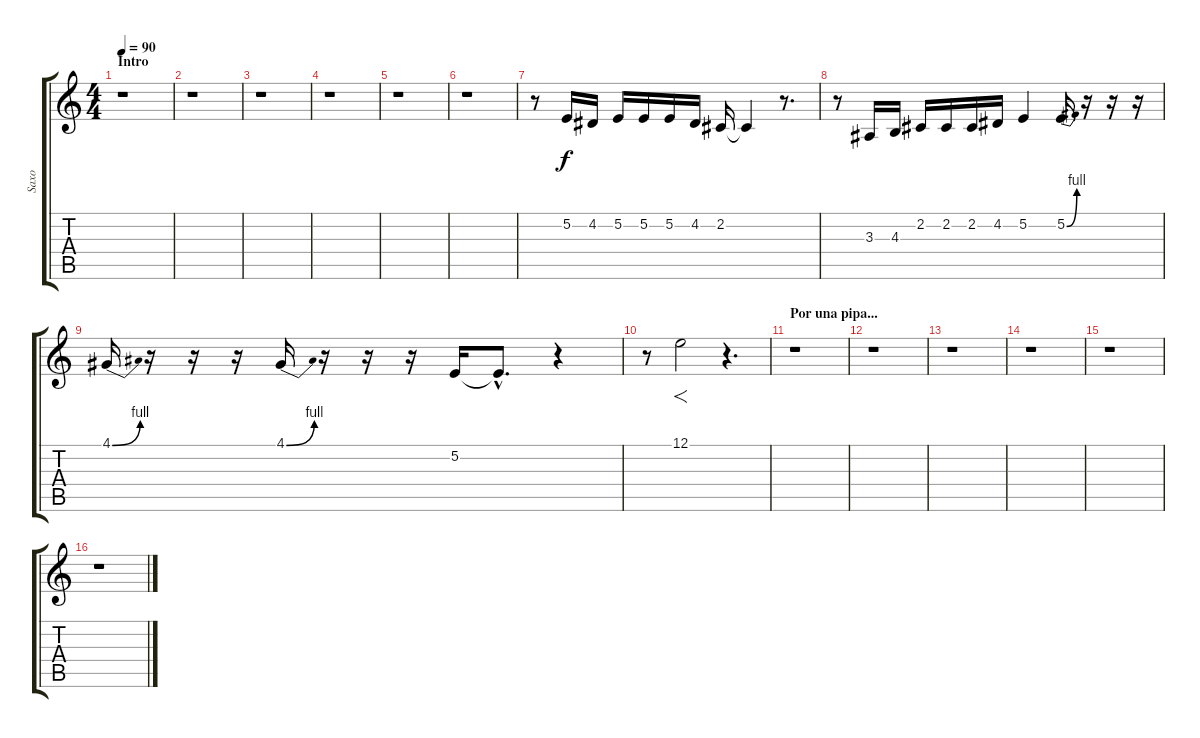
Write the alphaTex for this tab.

\track ("Saxo" "Saxo") {instrument tenorsax}
\staff {score tabs}
\tuning (E4 B3 G3 D3 A2 E2) {hide}
\ts (4 4)
\section ("" "Intro")
\tempo 90
\clef g2
\ks c
r.1{dy f instrument tenorsax} |
r.1 |
r.1 |
r.1 |
r.1 |
r.1 |
r.8 5.2.16 4.2.16 5.2.16 5.2.16 5.2.16 4.2.16 2.2.16 2.2{t}.4 r.8{d} |
r.8 3.3.16 4.3.16 2.2.16 2.2.16 2.2.16 4.2.16 5.2.4 5.2{be (bend 0 0 60 4)}.16 r.16 r.16 r.16 |
4.1{be (bend 0 0 60 4)}.16 r.16 r.16 r.16 4.1{be (bend 0 0 60 4)}.16 r.16 r.16 r.16 5.2.16 5.2{hac t}.8{d} r.4 |
r.8 12.1.2{f} r.4{d} |
\section ("" "Por una pipa...")
r.1 |
r.1 |
r.1 |
r.1 |
r.1 |
r.1
